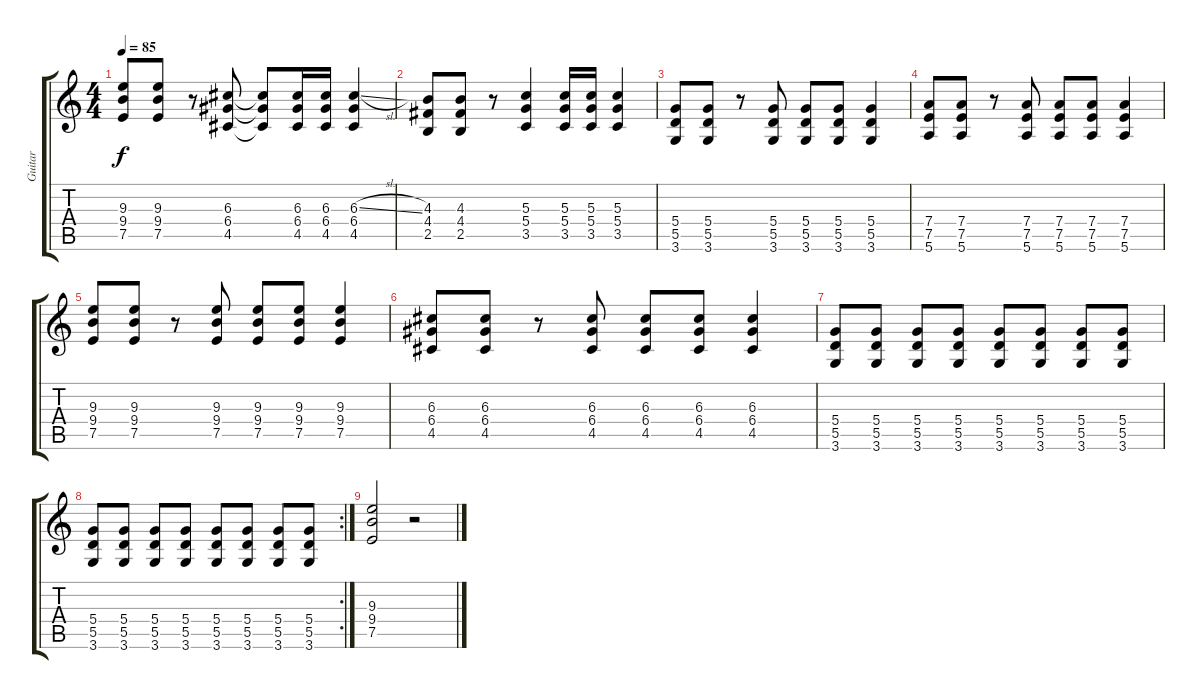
\track ("Guitar" "Guitar") {instrument electricguitarclean}
\staff {score tabs}
\tuning (E4 B3 G3 D3 A2 E2) {hide}
\ts (4 4)
\tempo 85
\clef g2
\ks c
(9.3 9.4 7.5).8{dy f} (9.3 9.4 7.5).8 r.8 (6.3 6.4 4.5).8 (6.3{t} 6.4{t} 4.5{t}).8 (6.3 6.4 4.5).16 (6.3 6.4 4.5).16 (6.3{sl} 6.4 4.5).4 |
(4.3 4.4 2.5).8 (4.3 4.4 2.5).8 r.8 (5.3 5.4 3.5).4 (5.3 5.4 3.5).16 (5.3 5.4 3.5).16 (5.3 5.4 3.5).4 |
(5.4 5.5 3.6).8 (5.4 5.5 3.6).8 r.8 (5.4 5.5 3.6).8 (5.4 5.5 3.6).8 (5.4 5.5 3.6).8 (5.4 5.5 3.6).4 |
(7.4 7.5 5.6).8 (7.4 7.5 5.6).8 r.8 (7.4 7.5 5.6).8 (7.4 7.5 5.6).8 (7.4 7.5 5.6).8 (7.4 7.5 5.6).4 |
(9.3 9.4 7.5).8 (9.3 9.4 7.5).8 r.8 (9.3 9.4 7.5).8 (9.3 9.4 7.5).8 (9.3 9.4 7.5).8 (9.3 9.4 7.5).4 |
(6.3 6.4 4.5).8 (6.3 6.4 4.5).8 r.8 (6.3 6.4 4.5).8 (6.3 6.4 4.5).8 (6.3 6.4 4.5).8 (6.3 6.4 4.5).4 |
(5.4 5.5 3.6).8 (5.4 5.5 3.6).8 (5.4 5.5 3.6).8 (5.4 5.5 3.6).8 (5.4 5.5 3.6).8 (5.4 5.5 3.6).8 (5.4 5.5 3.6).8 (5.4 5.5 3.6).8 |
\rc 2
(5.4 5.5 3.6).8 (5.4 5.5 3.6).8 (5.4 5.5 3.6).8 (5.4 5.5 3.6).8 (5.4 5.5 3.6).8 (5.4 5.5 3.6).8 (5.4 5.5 3.6).8 (5.4 5.5 3.6).8 |
(9.3 9.4 7.5).2 r.2
